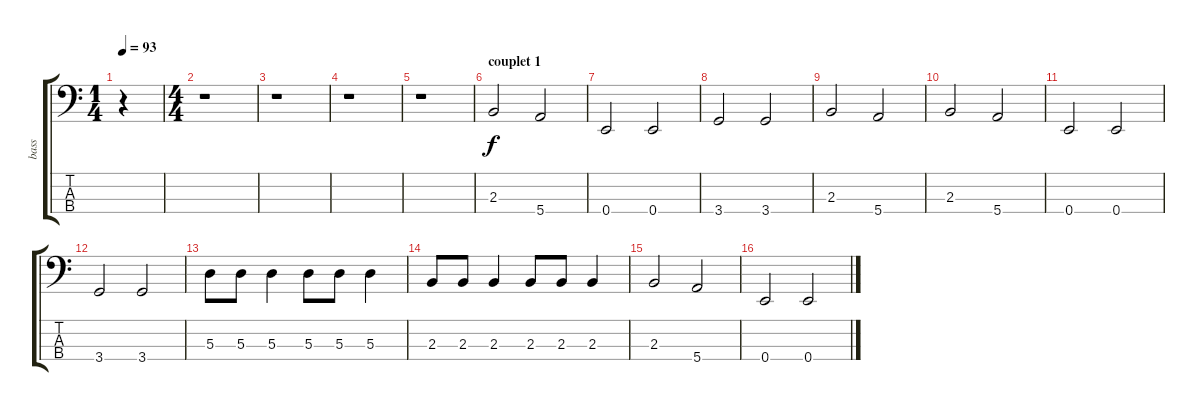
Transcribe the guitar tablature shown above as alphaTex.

\track ("bass" "bass") {instrument electricbassfinger}
\staff {score tabs}
\tuning (G2 D2 A1 E1) {hide}
\ts (1 4)
\tempo 93
\clef f4
\ks c
r.4{dy f instrument electricbassfinger} |
\ts (4 4)
r.1 |
r.1 |
r.1 |
r.1 |
\section ("" "couplet 1")
2.3.2 5.4.2 |
0.4.2 0.4.2 |
3.4.2 3.4.2 |
2.3.2 5.4.2 |
2.3.2 5.4.2 |
0.4.2 0.4.2 |
3.4.2 3.4.2 |
5.3.8 5.3.8 5.3.4 5.3.8 5.3.8 5.3.4 |
2.3.8 2.3.8 2.3.4 2.3.8 2.3.8 2.3.4 |
2.3.2 5.4.2 |
0.4.2 0.4.2
